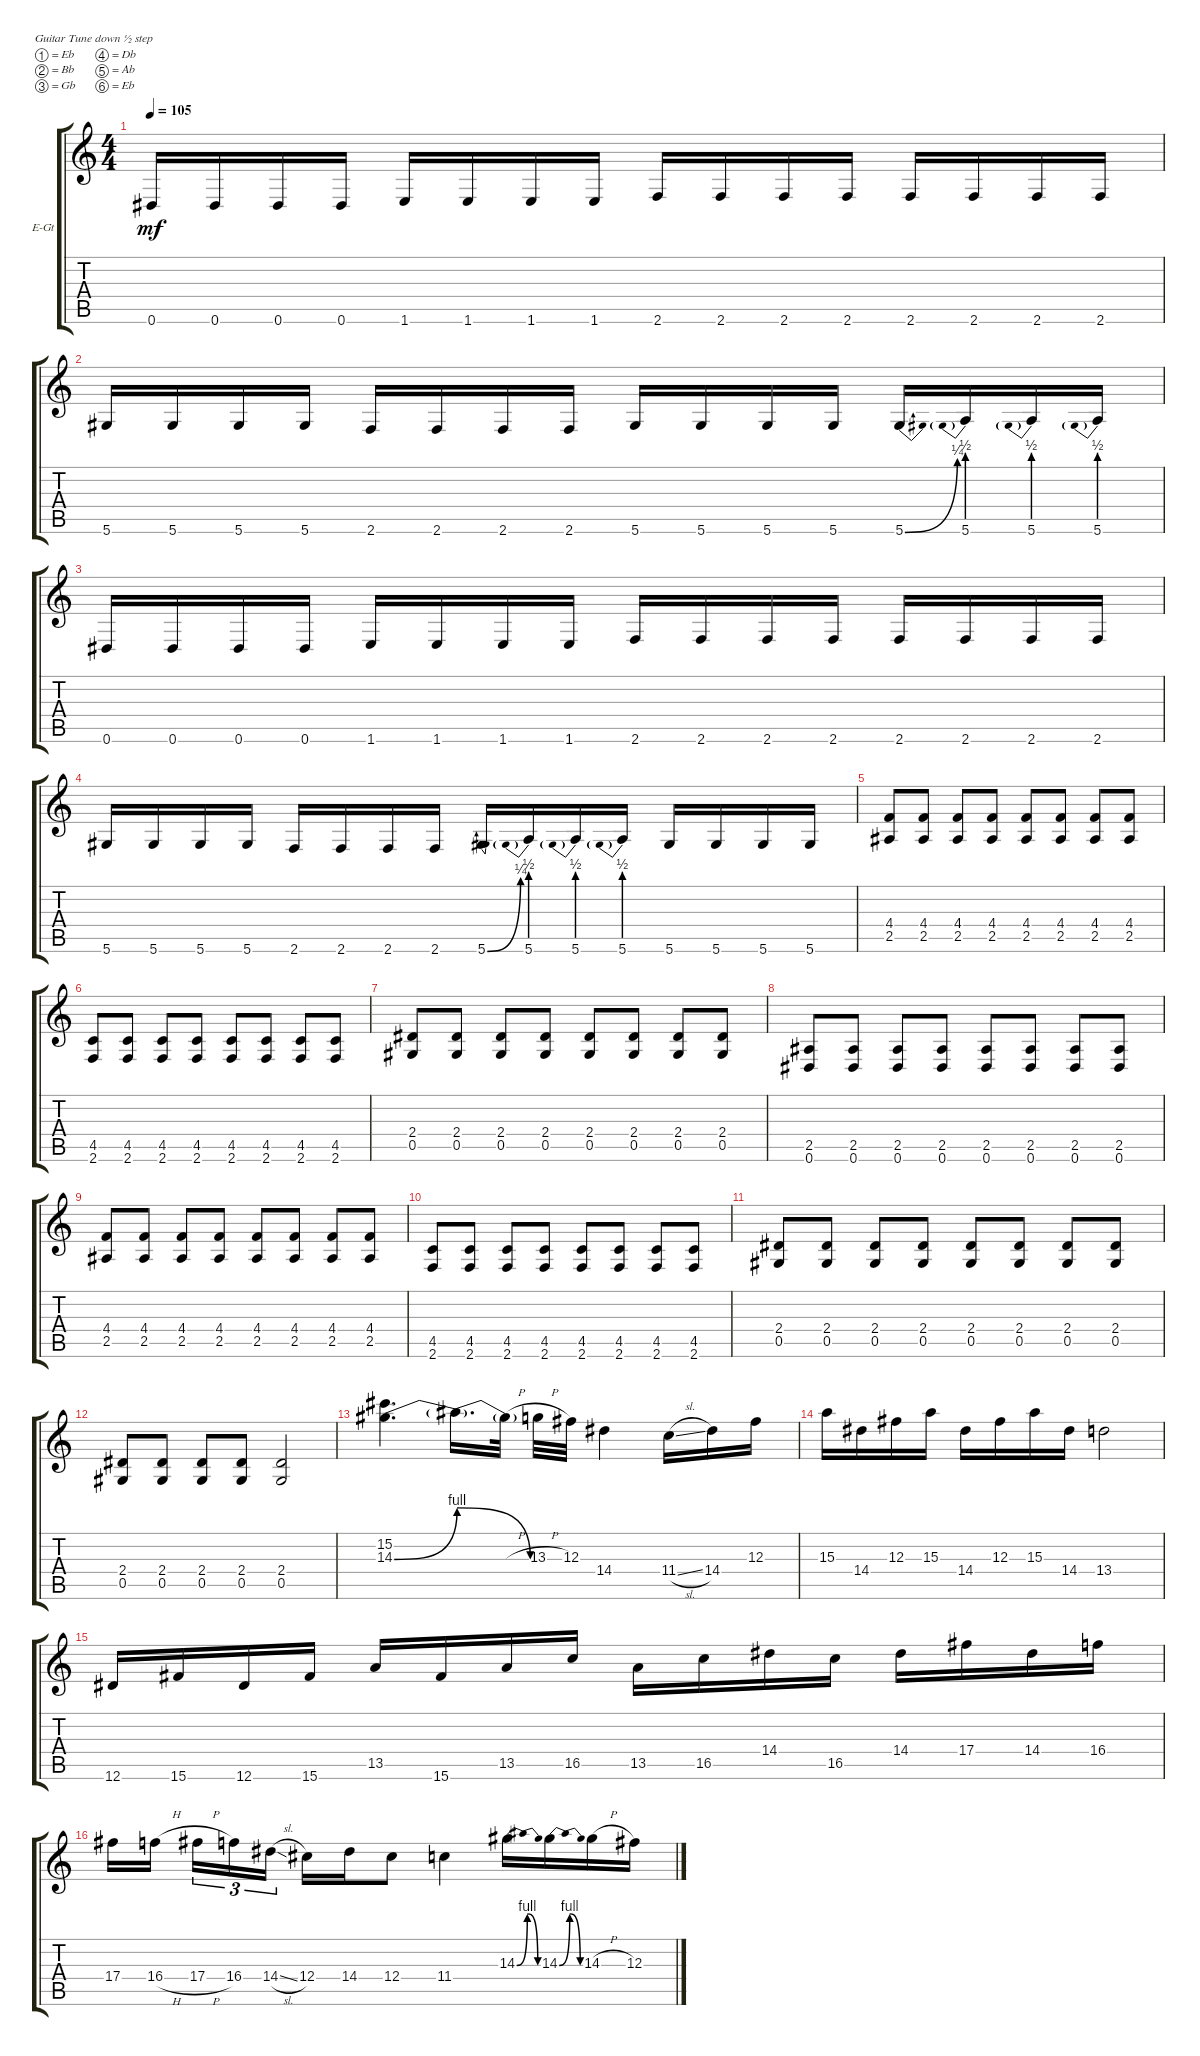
\bracketExtendMode groupsimilarinstruments
\firstSystemTrackNameOrientation horizontal
\otherSystemsTrackNameOrientation horizontal
\track ("Mike Guitar 1" "E-Gt") {instrument distortionguitar}
\staff {score tabs}
\tuning (Eb4 Bb3 Gb3 Db3 Ab2 Eb2)
\ts (4 4)
\tempo 105
\clef g2
\ks c
0.6.16{dy mf} 0.6.16 0.6.16 0.6.16 1.6.16 1.6.16 1.6.16 1.6.16 2.6.16 2.6.16 2.6.16 2.6.16 2.6.16 2.6.16 2.6.16 2.6.16 |
5.6.16 5.6.16 5.6.16 5.6.16 2.6.16 2.6.16 2.6.16 2.6.16 5.6.16 5.6.16 5.6.16 5.6.16 5.6{be (bend 0 0 14.399999999999999 1)}.16 5.6{be (prebend 0 2 60 2)}.16 5.6{be (prebend 0 2 60 2)}.16 5.6{be (prebend 0 2 60 2)}.16 |
0.6.16 0.6.16 0.6.16 0.6.16 1.6.16 1.6.16 1.6.16 1.6.16 2.6.16 2.6.16 2.6.16 2.6.16 2.6.16 2.6.16 2.6.16 2.6.16 |
5.6.16 5.6.16 5.6.16 5.6.16 2.6.16 2.6.16 2.6.16 2.6.16 5.6{be (bend 0 0 14.399999999999999 1)}.16 5.6{be (prebend 0 2 60 2)}.16 5.6{be (prebend 0 2 60 2)}.16 5.6{be (prebend 0 2 60 2)}.16 5.6.16 5.6.16 5.6.16 5.6.16 |
(2.5 4.4).8 (2.5 4.4).8 (2.5 4.4).8 (2.5 4.4).8 (2.5 4.4).8 (2.5 4.4).8 (2.5 4.4).8 (2.5 4.4).8 |
(2.6 4.5).8{beam merge} (2.6 4.5).8 (2.6 4.5).8 (2.6 4.5).8 (2.6 4.5).8 (2.6 4.5).8 (2.6 4.5).8 (2.6 4.5).8 |
(0.5 2.4).8 (0.5 2.4).8 (0.5 2.4).8 (0.5 2.4).8 (0.5 2.4).8 (0.5 2.4).8 (0.5 2.4).8 (0.5 2.4).8 |
(0.6 2.5).8 (0.6 2.5).8 (0.6 2.5).8 (0.6 2.5).8 (0.6 2.5).8 (0.6 2.5).8 (0.6 2.5).8 (0.6 2.5).8 |
(2.5 4.4).8 (2.5 4.4).8 (2.5 4.4).8 (2.5 4.4).8 (2.5 4.4).8 (2.5 4.4).8 (2.5 4.4).8 (2.5 4.4).8 |
(2.6 4.5).8{beam merge} (2.6 4.5).8 (2.6 4.5).8 (2.6 4.5).8 (2.6 4.5).8 (2.6 4.5).8 (2.6 4.5).8 (2.6 4.5).8 |
(0.5 2.4).8 (0.5 2.4).8 (0.5 2.4).8 (0.5 2.4).8 (0.5 2.4).8 (0.5 2.4).8 (0.5 2.4).8 (0.5 2.4).8 |
(0.5 2.4).8 (0.5 2.4).8 (0.5 2.4).8 (0.5 2.4).8 (0.5 2.4).2 |
(15.2 14.3{be (bend 0 0 15 4)}).4{d} 14.3{be (release 0 4 15 0) t}.16{d} 14.3{h t}.32 13.3{h}.32 12.3.32 14.4.4 11.4{sl}.16{beam merge} 14.4.16{beam merge} 12.3.16{beam merge} |
15.3.16 14.4.16 12.3.16 15.3.16 14.4.16 12.3.16 15.3.16 14.4.16 13.4.2 |
12.6.16 15.6.16 12.6.16 15.6.16 13.5.16 15.6.16 13.5.16 16.5.16 13.5.16 16.5.16 14.4.16 16.5.16 14.4.16 17.4.16 14.4.16 16.4.16 |
17.4.16 16.4{h}.16 17.4{h}.16{tu (3 2)} 16.4.16{tu (3 2)} 14.4{sl}.16{tu (3 2)} 12.4.16 14.4.16 12.4.8 11.4.4 14.3{be (bendrelease 0 0 10.2 4 20.4 4 30 0)}.16 14.3{be (bendrelease 0 0 10.2 4 20.4 4 30 0)}.16 14.3{h}.16 12.3.16
